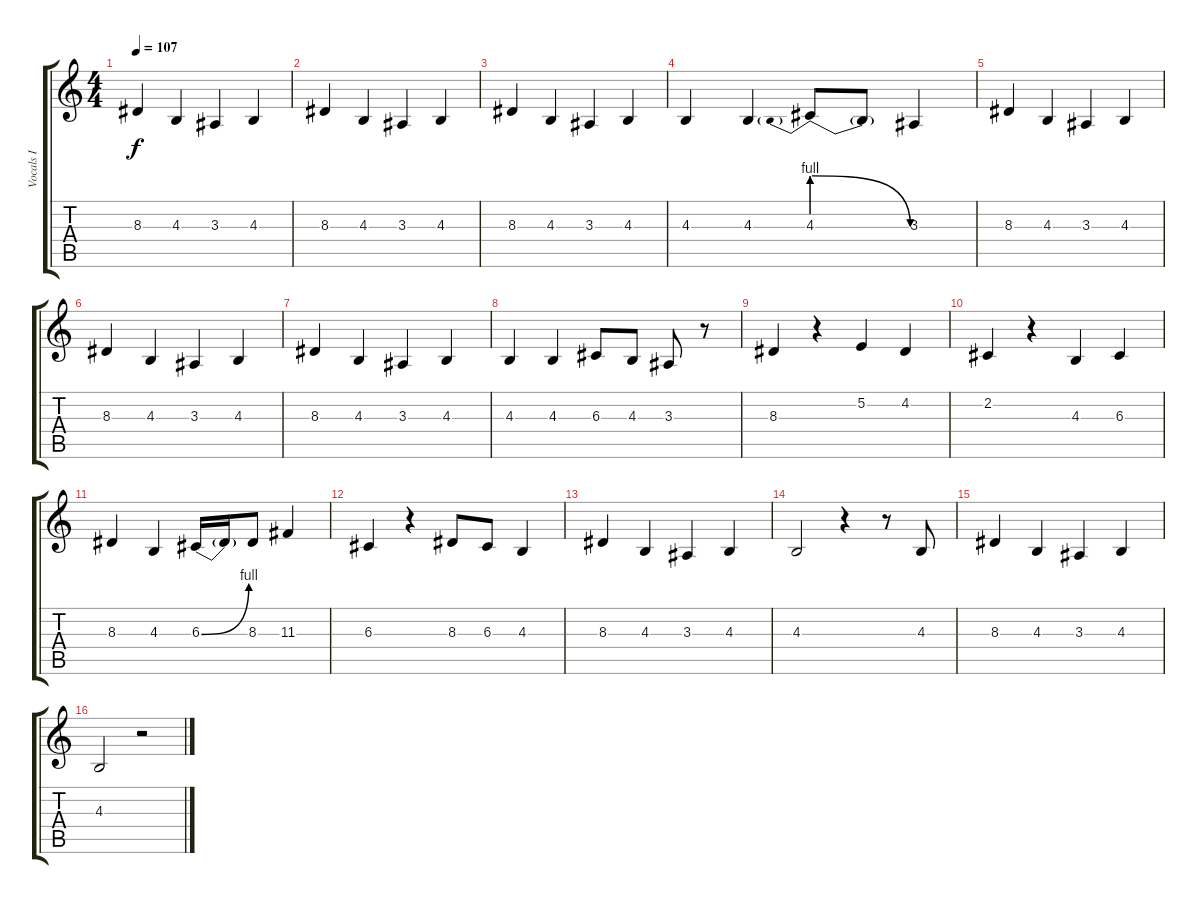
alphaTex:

\track ("Vocals I" "Vocals I") {instrument lead1square}
\staff {score tabs}
\tuning (E4 B3 G3 D3 A2 E2) {hide}
\ts (4 4)
\tempo 107
\clef g2
\ks c
8.3.4{dy f} 4.3.4 3.3.4 4.3.4 |
8.3.4 4.3.4 3.3.4 4.3.4 |
8.3.4 4.3.4 3.3.4 4.3.4 |
4.3.4 4.3.4 4.3{be (prebendrelease 0 4 60 0)}.8 4.3{t}.8 3.3.4 |
8.3.4 4.3.4 3.3.4 4.3.4 |
8.3.4 4.3.4 3.3.4 4.3.4 |
8.3.4 4.3.4 3.3.4 4.3.4 |
4.3.4 4.3.4 6.3.8 4.3.8 3.3.8 r.8 |
8.3.4 r.4 5.2.4 4.2.4 |
2.2.4 r.4 4.3.4 6.3.4 |
8.3.4 4.3.4 6.3{be (bend 0 0 60 4)}.16 6.3{t}.16 8.3.8 11.3.4 |
6.3.4 r.4 8.3.8 6.3.8 4.3.4 |
8.3.4 4.3.4 3.3.4 4.3.4 |
4.3.2 r.4 r.8 4.3.8 |
8.3.4 4.3.4 3.3.4 4.3.4 |
4.3.2 r.2
